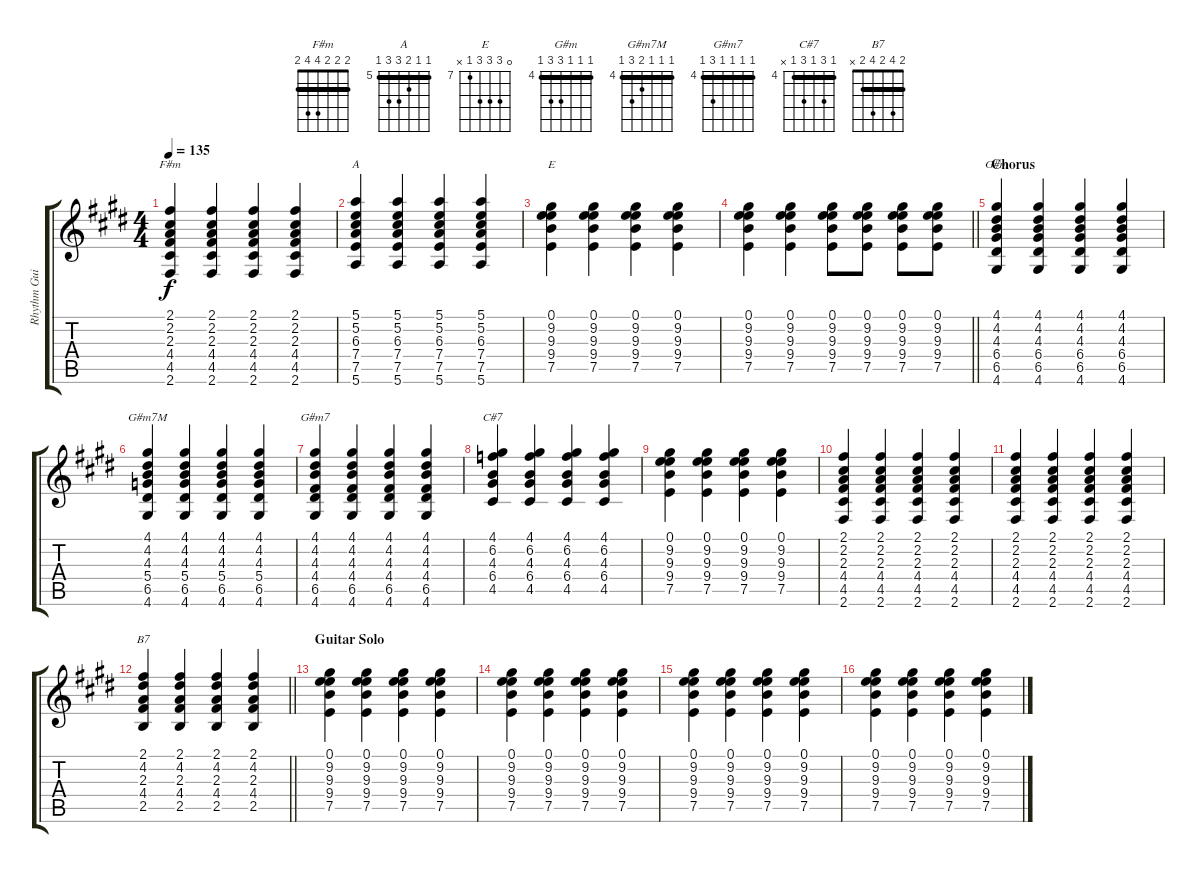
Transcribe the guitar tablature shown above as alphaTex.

\track ("Rhythm Guitar" "Rhythm Gui") {instrument electricguitarclean}
\staff {score tabs}
\tuning (E4 B3 G3 D3 A2 E2) {hide}
\chord ("F#m" 2 2 2 4 4 2) {barre 2}
\chord ("A" 5 5 6 7 7 5) {firstfret 5 barre 5}
\chord ("E" 0 9 9 9 7 x) {firstfret 7}
\chord ("G#m" 4 4 4 6 6 4) {firstfret 4 barre 4}
\chord ("G#m7M" 4 4 4 5 6 4) {firstfret 4 barre 4}
\chord ("G#m7" 4 4 4 4 6 4) {firstfret 4 barre 4}
\chord ("C#7" 4 6 4 6 4 x) {firstfret 4 barre 4}
\chord ("B7" 2 4 2 4 2 x) {barre 2}
\ts (4 4)
\tempo 135
\clef g2
\ks e
(2.1 2.2 2.3 4.4 4.5 2.6).4{ch "F#m" dy f} (2.1 2.2 2.3 4.4 4.5 2.6).4 (2.1 2.2 2.3 4.4 4.5 2.6).4 (2.1 2.2 2.3 4.4 4.5 2.6).4 |
(5.1 5.2 6.3 7.4 7.5 5.6).4{ch "A"} (5.1 5.2 6.3 7.4 7.5 5.6).4 (5.1 5.2 6.3 7.4 7.5 5.6).4 (5.1 5.2 6.3 7.4 7.5 5.6).4 |
(0.1 9.2 9.3 9.4 7.5).4{ch "E"} (0.1 9.2 9.3 9.4 7.5).4 (0.1 9.2 9.3 9.4 7.5).4 (0.1 9.2 9.3 9.4 7.5).4 |
\barLineRight lightlight
(0.1 9.2 9.3 9.4 7.5).4 (0.1 9.2 9.3 9.4 7.5).4 (0.1 9.2 9.3 9.4 7.5).8 (0.1 9.2 9.3 9.4 7.5).8 (0.1 9.2 9.3 9.4 7.5).8 (0.1 9.2 9.3 9.4 7.5).8 |
\section ("" "Chorus")
(4.1 4.2 4.3 6.4 6.5 4.6).4{ch "G#m"} (4.1 4.2 4.3 6.4 6.5 4.6).4 (4.1 4.2 4.3 6.4 6.5 4.6).4 (4.1 4.2 4.3 6.4 6.5 4.6).4 |
(4.1 4.2 4.3 5.4 6.5 4.6).4{ch "G#m7M"} (4.1 4.2 4.3 5.4 6.5 4.6).4 (4.1 4.2 4.3 5.4 6.5 4.6).4 (4.1 4.2 4.3 5.4 6.5 4.6).4 |
(4.1 4.2 4.3 4.4 6.5 4.6).4{ch "G#m7"} (4.1 4.2 4.3 4.4 6.5 4.6).4 (4.1 4.2 4.3 4.4 6.5 4.6).4 (4.1 4.2 4.3 4.4 6.5 4.6).4 |
(4.1 6.2 4.3 6.4 4.5).4{ch "C#7"} (4.1 6.2 4.3 6.4 4.5).4 (4.1 6.2 4.3 6.4 4.5).4 (4.1 6.2 4.3 6.4 4.5).4 |
(0.1 9.2 9.3 9.4 7.5).4 (0.1 9.2 9.3 9.4 7.5).4 (0.1 9.2 9.3 9.4 7.5).4 (0.1 9.2 9.3 9.4 7.5).4 |
(2.1 2.2 2.3 4.4 4.5 2.6).4 (2.1 2.2 2.3 4.4 4.5 2.6).4 (2.1 2.2 2.3 4.4 4.5 2.6).4 (2.1 2.2 2.3 4.4 4.5 2.6).4 |
(2.1 2.2 2.3 4.4 4.5 2.6).4 (2.1 2.2 2.3 4.4 4.5 2.6).4 (2.1 2.2 2.3 4.4 4.5 2.6).4 (2.1 2.2 2.3 4.4 4.5 2.6).4 |
\barLineRight lightlight
(2.1 4.2 2.3 4.4 2.5).4{ch "B7"} (2.1 4.2 2.3 4.4 2.5).4 (2.1 4.2 2.3 4.4 2.5).4 (2.1 4.2 2.3 4.4 2.5).4 |
\section ("" "Guitar Solo")
(0.1 9.2 9.3 9.4 7.5).4 (0.1 9.2 9.3 9.4 7.5).4 (0.1 9.2 9.3 9.4 7.5).4 (0.1 9.2 9.3 9.4 7.5).4 |
(0.1 9.2 9.3 9.4 7.5).4 (0.1 9.2 9.3 9.4 7.5).4 (0.1 9.2 9.3 9.4 7.5).4 (0.1 9.2 9.3 9.4 7.5).4 |
(0.1 9.2 9.3 9.4 7.5).4 (0.1 9.2 9.3 9.4 7.5).4 (0.1 9.2 9.3 9.4 7.5).4 (0.1 9.2 9.3 9.4 7.5).4 |
(0.1 9.2 9.3 9.4 7.5).4 (0.1 9.2 9.3 9.4 7.5).4 (0.1 9.2 9.3 9.4 7.5).4 (0.1 9.2 9.3 9.4 7.5).4
